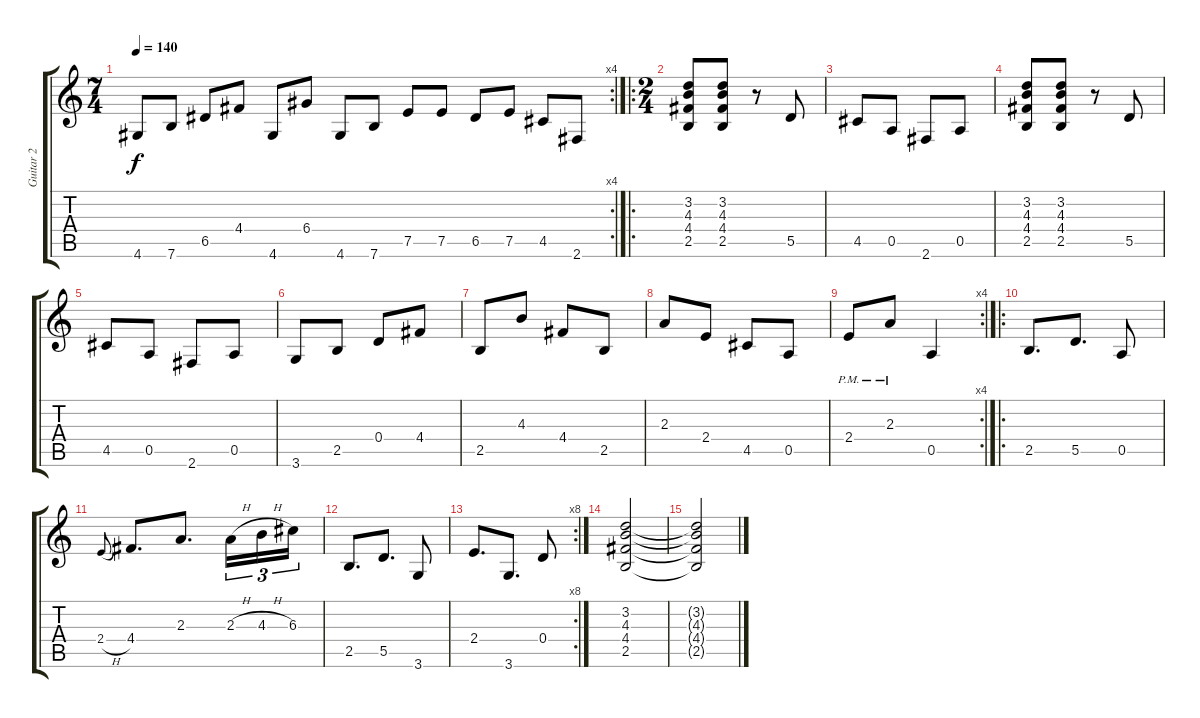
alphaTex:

\track ("Guitar 2" "Guitar 2") {instrument distortionguitar}
\staff {score tabs}
\tuning (E4 B3 G3 D3 A2 E2) {hide}
\rc 4
\ts (7 4)
\tempo 140
\clef g2
\ks c
4.6.8{dy f} 7.6.8 6.5.8 4.4.8 4.6.8 6.4.8 4.6.8 7.6.8 7.5.8 7.5.8 6.5.8 7.5.8 4.5.8 2.6.8 |
\ro
\ts (2 4)
(3.2 4.3 4.4 2.5).8 (3.2 4.3 4.4 2.5).8 r.8 5.5.8 |
4.5.8 0.5.8 2.6.8 0.5.8 |
(3.2 4.3 4.4 2.5).8 (3.2 4.3 4.4 2.5).8 r.8 5.5.8 |
4.5.8 0.5.8 2.6.8 0.5.8 |
3.6.8 2.5.8 0.4.8 4.4.8 |
2.5.8 4.3.8 4.4.8 2.5.8 |
2.3.8 2.4.8 4.5.8 0.5.8 |
\rc 4
2.4{pm}.8 2.3{pm}.8 0.5.4 |
\ro
2.5.8{d} 5.5.8{d} 0.5.8 |
2.4{h}.8{gr onbeat} 4.4.8{d} 2.3.8{d} 2.3{h}.16{tu (3 2)} 4.3{h}.16{tu (3 2)} 6.3.16{tu (3 2)} |
2.5.8{d} 5.5.8{d} 3.6.8 |
\rc 8
2.4.8{d} 3.6.8{d} 0.4.8 |
(3.2 4.3 4.4 2.5).2 |
(3.2{t} 4.3{t} 4.4{t} 2.5{t}).2
